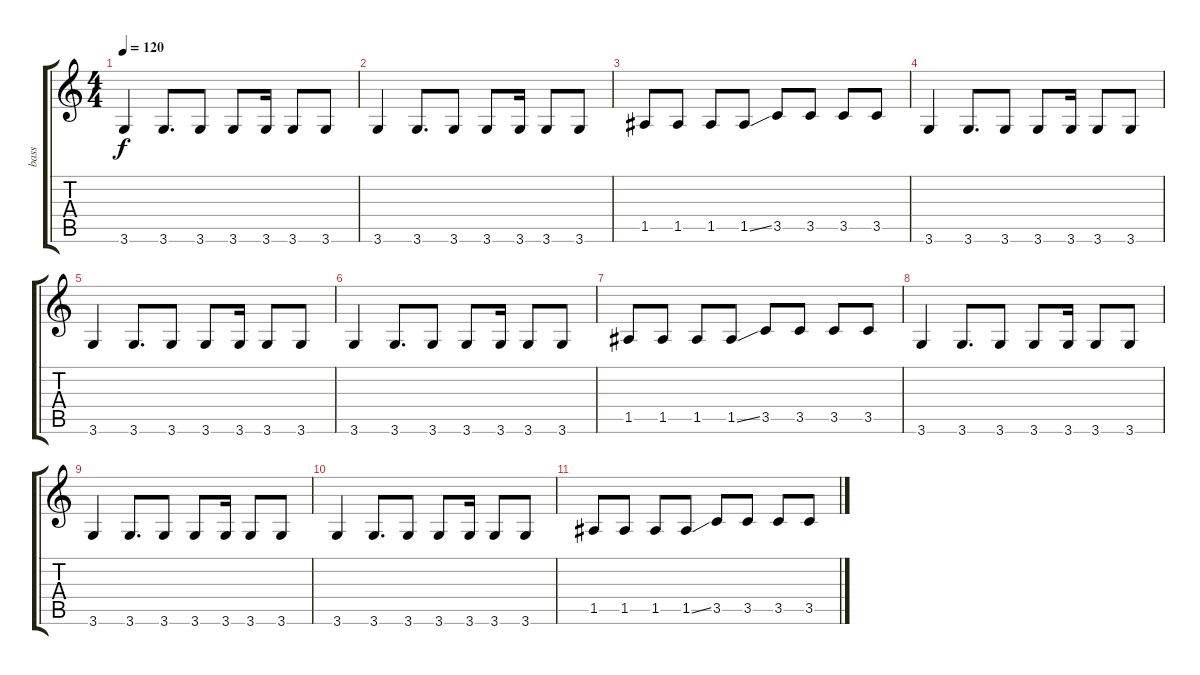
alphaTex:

\track ("bass" "bass") {instrument electricbasspick}
\staff {score tabs}
\tuning (E4 B3 G3 D3 A2 E2) {hide}
\ts (4 4)
\tempo 120
\clef g2
\ks c
3.6.4{dy f} 3.6.8{d} 3.6.8 3.6.8 3.6.16 3.6.8 3.6.8 |
3.6.4 3.6.8{d} 3.6.8 3.6.8 3.6.16 3.6.8 3.6.8 |
1.5.8 1.5.8 1.5.8 1.5{ss}.8 3.5.8 3.5.8 3.5.8 3.5.8 |
3.6.4 3.6.8{d} 3.6.8 3.6.8 3.6.16 3.6.8 3.6.8 |
3.6.4 3.6.8{d} 3.6.8 3.6.8 3.6.16 3.6.8 3.6.8 |
3.6.4 3.6.8{d} 3.6.8 3.6.8 3.6.16 3.6.8 3.6.8 |
1.5.8 1.5.8 1.5.8 1.5{ss}.8 3.5.8 3.5.8 3.5.8 3.5.8 |
3.6.4 3.6.8{d} 3.6.8 3.6.8 3.6.16 3.6.8 3.6.8 |
3.6.4 3.6.8{d} 3.6.8 3.6.8 3.6.16 3.6.8 3.6.8 |
3.6.4 3.6.8{d} 3.6.8 3.6.8 3.6.16 3.6.8 3.6.8 |
1.5.8 1.5.8 1.5.8 1.5{ss}.8 3.5.8 3.5.8 3.5.8 3.5.8
